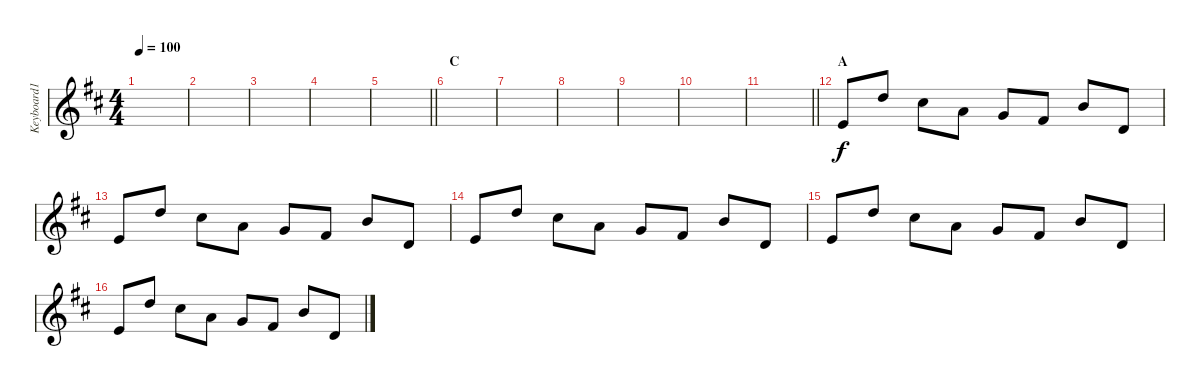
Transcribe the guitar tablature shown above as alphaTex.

\track ("Keyboard1" "Keyboard1") {instrument pad3polysynth}
\staff {score}
\tuning (E4 B3 G3 D3 A2 E2) {hide}
\ts (4 4)
\tempo 100
\clef g2
\ks bminor
|
|
|
|
\barLineRight lightlight
|
\section ("" "C")
|
|
|
|
|
\barLineRight lightlight
|
\section ("" "A")
0.1.8 10.1.8 9.1.8 5.1.8 3.1.8 2.1.8 7.1.8 3.2.8 |
0.1.8 10.1.8 9.1.8 5.1.8 3.1.8 2.1.8 7.1.8 3.2.8 |
0.1.8 10.1.8 9.1.8 5.1.8 3.1.8 2.1.8 7.1.8 3.2.8 |
0.1.8 10.1.8 9.1.8 5.1.8 3.1.8 2.1.8 7.1.8 3.2.8 |
0.1.8 10.1.8 9.1.8 5.1.8 3.1.8 2.1.8 7.1.8 3.2.8
